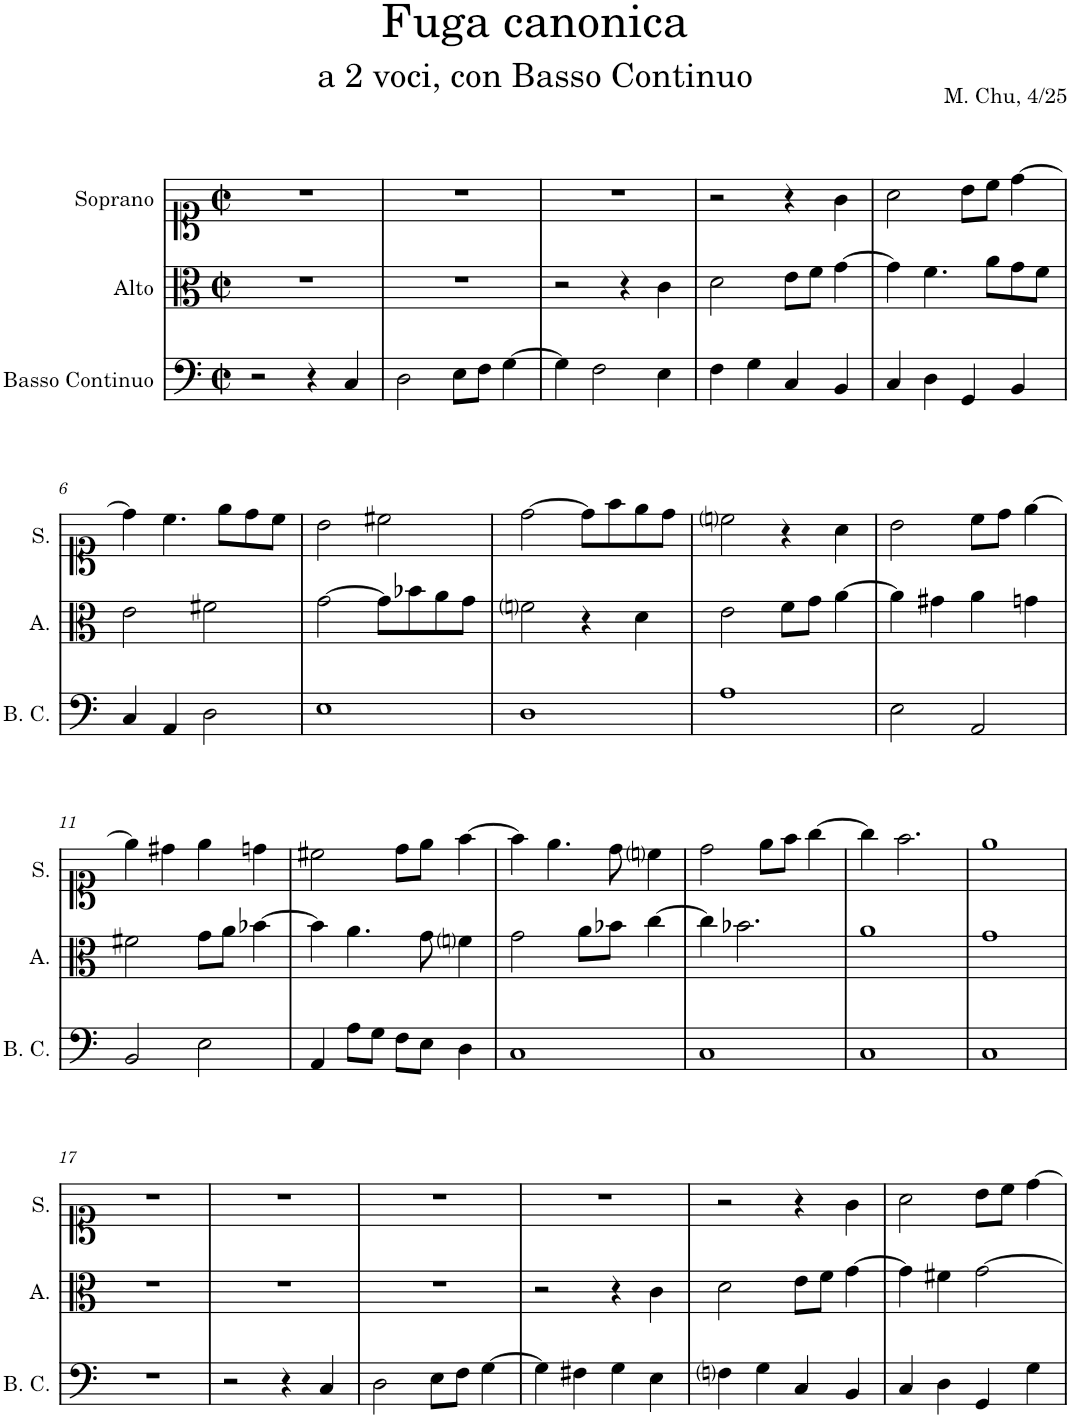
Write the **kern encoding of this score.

**kern	**kern	**kern
*part3	*part2	*part1
*staff3	*staff2	*staff1
*I"Basso Continuo	*I"Alto	*I"Soprano
*I'B. C.	*I'A.	*I'S.
*clefF4	*clefC3	*clefC1
*k[]	*k[]	*k[]
*M2/2	*M2/2	*M2/2
*met(c|)	*met(c|)	*met(c|)
=1	=1	=1
2r	1r	1r
4r	.	.
4C/	.	.
=2	=2	=2
2D\	1r	1r
8E\L	.	.
8F\J	.	.
[4G\	.	.
=3	=3	=3
4G\]	2r	1r
2F\	.	.
.	4r	.
4E\	4c\	.
=4	=4	=4
4F\	2d\	2r
4G\	.	.
4C/	8e\L	4r
.	8f\J	.
4BB/	[4g\	4g\
=5	=5	=5
4C/	4g\]	2a\
4D\	4.f\	.
4GG/	.	8b\L
.	8a\L	8cc\J
4BB/	8g\	[4dd\
.	8f\J	.
!!LO:LB:g=z
=6	=6	=6
4C/	2e\	4dd\]
4AA/	.	4.cc\
2D\	2f#X\	.
.	.	8ee\L
.	.	8dd\
.	.	8cc\J
=7	=7	=7
1E	[2g\	2b\
.	8g\L]	2cc#X\
.	8b-X\	.
.	8a\	.
.	8g\J	.
=8	=8	=8
1D	2fni\	[2dd\
.	4r	8dd\L]
.	.	8ff\
.	4d\	8ee\
.	.	8dd\J
=9	=9	=9
1A	2e\	2ccni\
.	8f\L	4r
.	8g\J	.
.	[4a\	4a\
=10	=10	=10
2E\	4a\]	2b\
.	4g#X\	.
2AA/	4a\	8cc\L
.	.	8dd\J
.	4gn\	[4ee\
!!LO:LB:g=z
=11	=11	=11
2BB/	2f#X\	4ee\]
.	.	4dd#X\
2E\	8g\L	4ee\
.	8a\J	.
.	[4b-X\	4ddn\
=12	=12	=12
4AA/	4b-\]	2cc#X\
8A\L	4.a\	.
8G\J	.	.
8F\L	.	8dd\L
8E\J	8g\	8ee\J
4D\	4fni\	[4ff\
=13	=13	=13
1C	2g\	4ff\]
.	.	4.ee\
.	8a\L	.
.	8b-X\J	8dd\
.	[4cc\	4ccni\
=14	=14	=14
1C	4cc\]	2dd\
.	2.b-X\	.
.	.	8ee\L
.	.	8ff\J
.	.	[4gg\
=15	=15	=15
1C	1a	4gg\]
.	.	2.ff\
=16	=16	=16
1C	1g	1ee
!!LO:LB:g=z
=17	=17	=17
1r	1r	1r
=18	=18	=18
2r	1r	1r
4r	.	.
4C/	.	.
=19	=19	=19
2D\	1r	1r
8E\L	.	.
8F\J	.	.
[4G\	.	.
=20	=20	=20
4G\]	2r	1r
4F#X\	.	.
4G\	4r	.
4E\	4c\	.
=21	=21	=21
4Fni\	2d\	2r
4G\	.	.
4C/	8e\L	4r
.	8f\J	.
4BB/	[4g\	4g\
=22	=22	=22
4C/	4g\]	2a\
4D\	4f#X\	.
4GG/	[2g\	8b\L
.	.	8cc\J
4G\	.	[4dd\
=	=	=
*-	*-	*-
